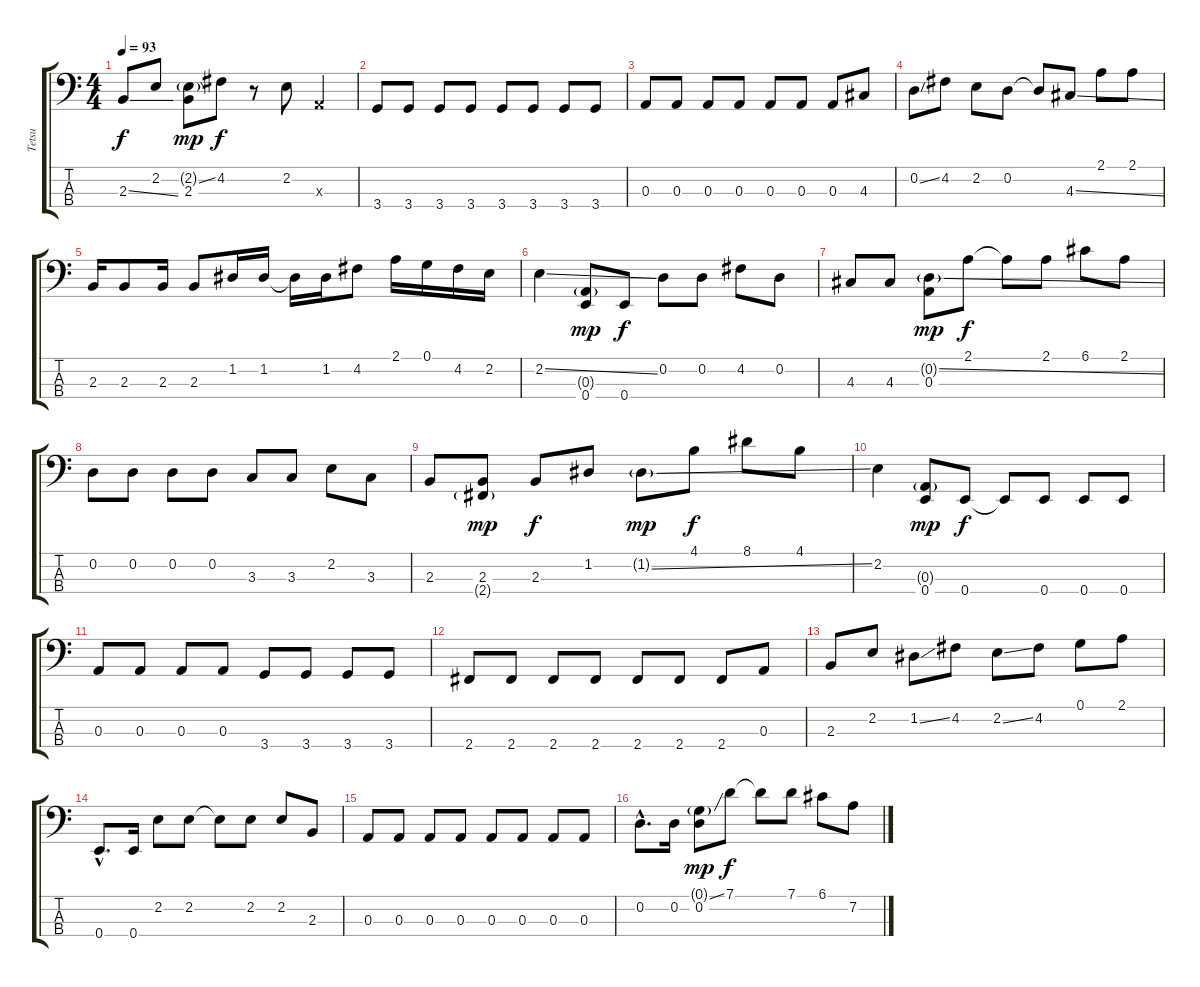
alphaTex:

\track ("Tetsu" "Tetsu") {instrument electricbasspick}
\staff {score tabs}
\tuning (G2 D2 A1 E1) {hide}
\ts (4 4)
\tempo 93
\clef f4
\ks c
2.3{ss}.8{dy f} 2.2.8 (2.2{ss g} 2.3).8{dy mp} 4.2.8{dy f} r.8 2.2.8 0.3{x}.4 |
3.4.8 3.4.8 3.4.8 3.4.8 3.4.8 3.4.8 3.4.8 3.4.8 |
0.3.8 0.3.8 0.3.8 0.3.8 0.3.8 0.3.8 0.3.8 4.3.8 |
0.2{ss}.8 4.2.8 2.2.8 0.2.8 0.2{t}.8 4.3{ss}.8 2.1.8 2.1.8 |
2.3.16 2.3.8 2.3.16 2.3.8 1.2.16 1.2.16 1.2{t}.16 1.2.16 4.2.8 2.1.16 0.1.16 4.2.16 2.2.16 |
2.2{ss}.4 (0.3{g} 0.4).8{dy mp} 0.4.8{dy f} 0.2.8 0.2.8 4.2.8 0.2.8 |
4.3.8 4.3.8 (0.2{ss g} 0.3).8{dy mp} 2.1.8{dy f} 2.1{t}.8 2.1.8 6.1.8 2.1.8 |
0.2.8 0.2.8 0.2.8 0.2.8 3.3.8 3.3.8 2.2.8 3.3.8 |
2.3.8 (2.3 2.4{g}).8{dy mp} 2.3.8{dy f} 1.2.8 1.2{ss g}.8{dy mp} 4.1.8{dy f} 8.1.8 4.1.8 |
2.2.4 (0.3{g} 0.4).8{dy mp} 0.4.8{dy f} 0.4{t}.8 0.4.8 0.4.8 0.4.8 |
0.3.8 0.3.8 0.3.8 0.3.8 3.4.8 3.4.8 3.4.8 3.4.8 |
2.4.8 2.4.8 2.4.8 2.4.8 2.4.8 2.4.8 2.4.8 0.3.8 |
2.3.8 2.2.8 1.2{ss}.8 4.2.8 2.2{ss}.8 4.2.8 0.1.8 2.1.8 |
0.4{hac}.8{d} 0.4.16 2.2.8 2.2.8 2.2{t}.8 2.2.8 2.2.8 2.3.8 |
0.3.8 0.3.8 0.3.8 0.3.8 0.3.8 0.3.8 0.3.8 0.3.8 |
0.2{hac}.8{d} 0.2.16 (0.1{ss g} 0.2).8{dy mp} 7.1.8{dy f} 7.1{t}.8 7.1.8 6.1.8 7.2.8
